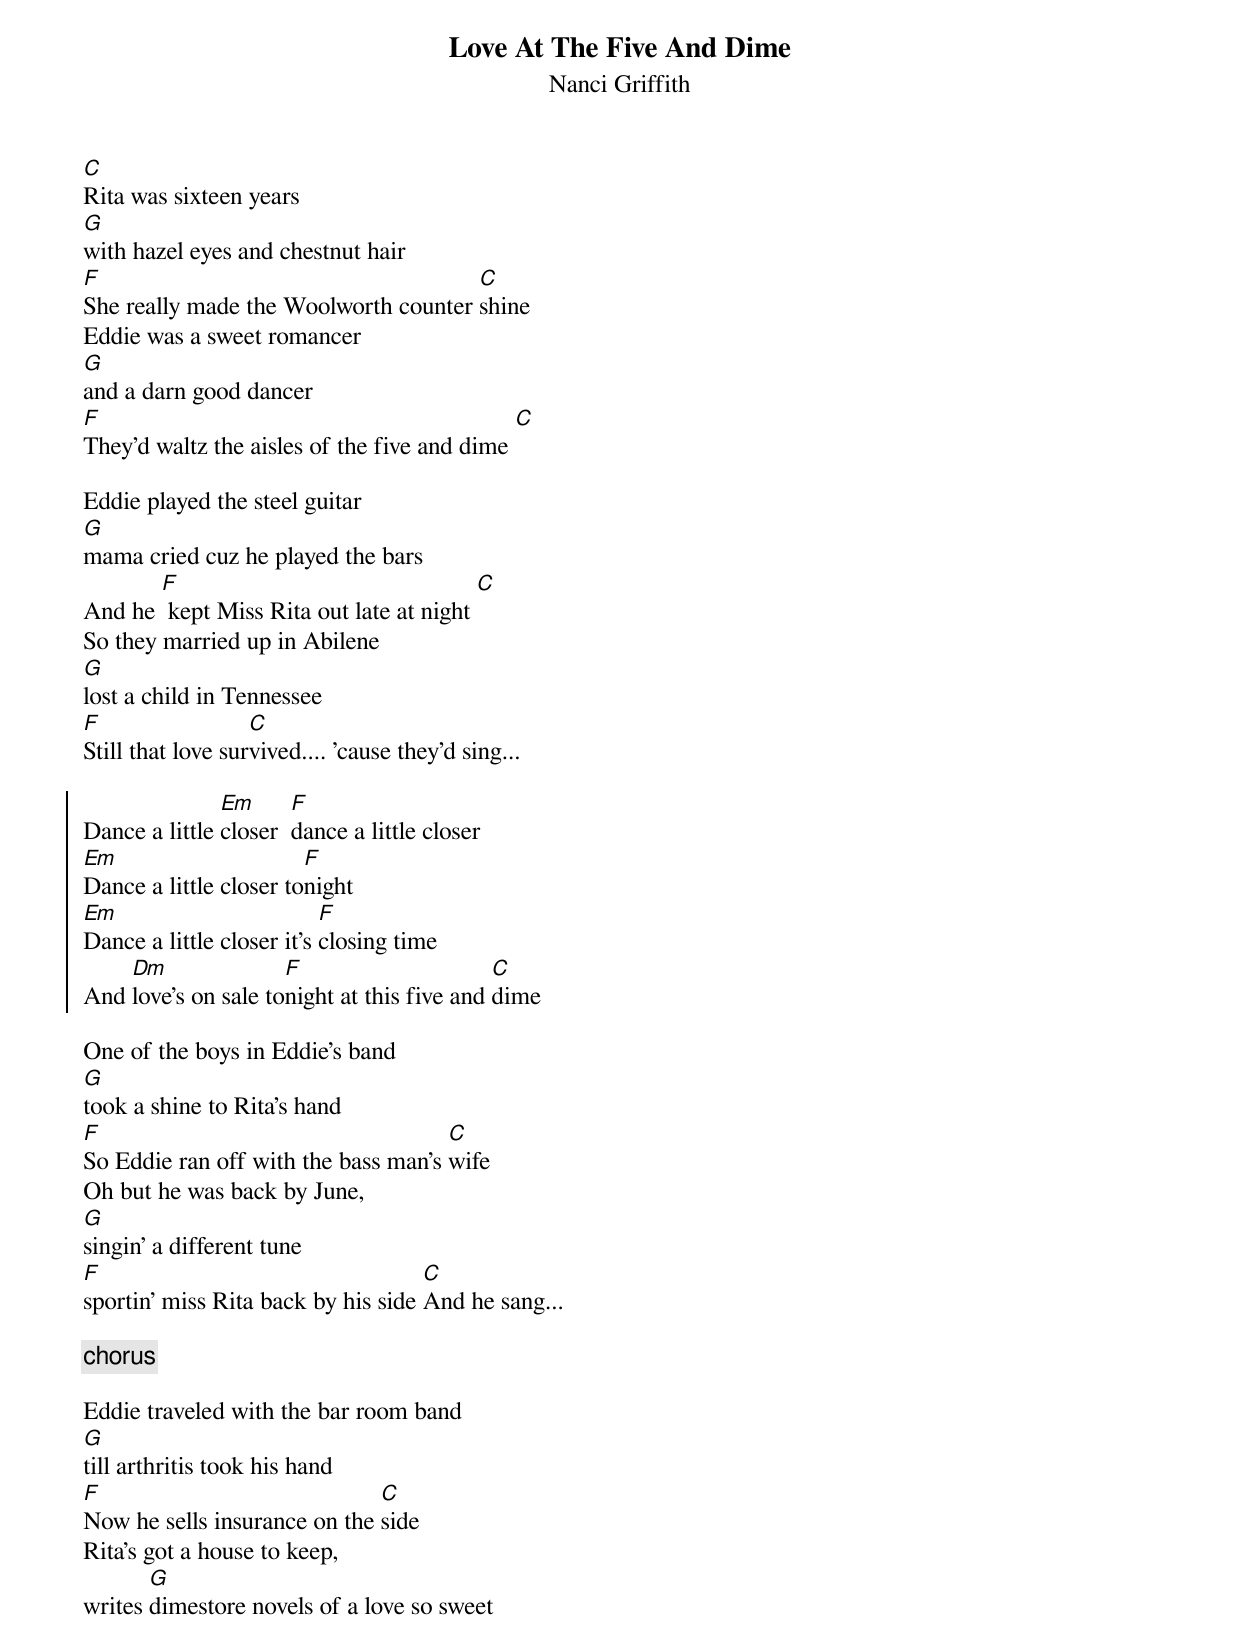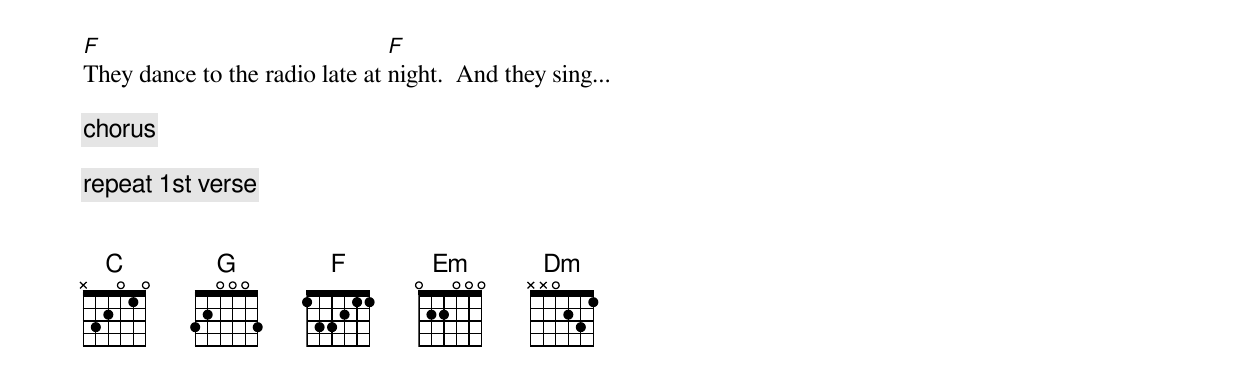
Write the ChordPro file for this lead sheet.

{title: Love At The Five And Dime}
{subtitle: Nanci Griffith}

[C]Rita was sixteen years
[G]with hazel eyes and chestnut hair
[F]She really made the Woolworth counter [C]shine
Eddie was a sweet romancer
[G]and a darn good dancer
[F]They'd waltz the aisles of the five and dime [C]

Eddie played the steel guitar
[G]mama cried cuz he played the bars
And he [F] kept Miss Rita out late at night [C]
So they married up in Abilene
[G]lost a child in Tennessee
[F]Still that love sur[C]vived.... 'cause they'd sing...

{soc}
Dance a little [Em]closer  [F]dance a little closer
[Em]Dance a little closer to[F]night
[Em]Dance a little closer it’s [F]closing time
And [Dm]love’s on sale to[F]night at this five and [C]dime
{eoc}

One of the boys in Eddie's band
[G]took a shine to Rita's hand
[F]So Eddie ran off with the bass man's [C]wife
Oh but he was back by June,
[G]singin' a different tune
[F]sportin' miss Rita back by his side [C]And he sang...

{c:chorus}

Eddie traveled with the bar room band
[G]till arthritis took his hand
[F]Now he sells insurance on the [C]side
Rita's got a house to keep,
writes [G]dimestore novels of a love so sweet
[F]They dance to the radio late at [F]night.  And they sing...

{c:chorus}

{c:repeat 1st verse}


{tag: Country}
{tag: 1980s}
